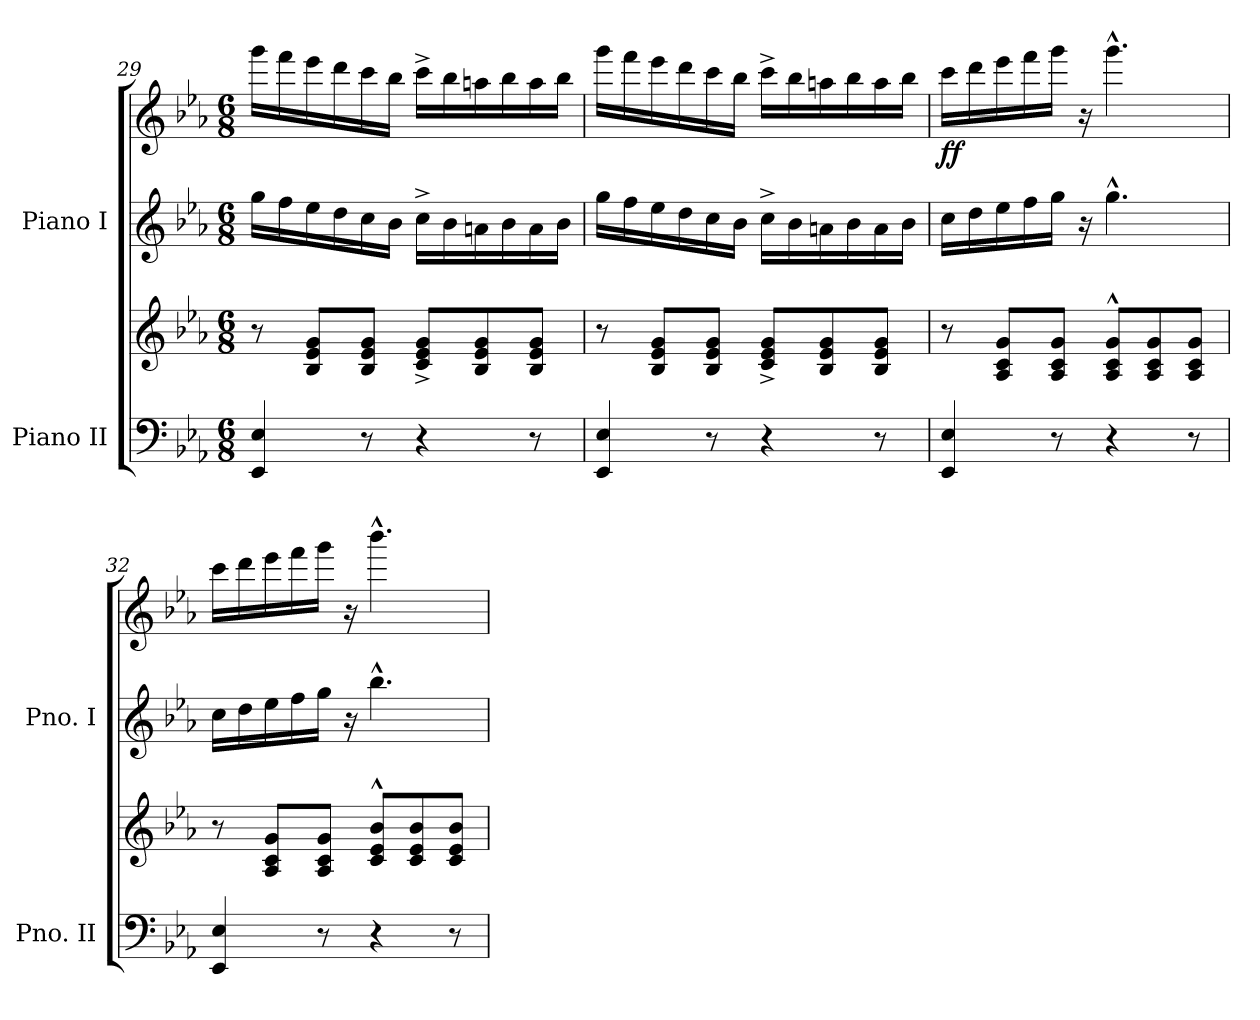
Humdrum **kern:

**kern	**kern	**kern	**kern	**dynam
*part2	*part2	*part1	*part1	*part1
*staff4	*staff3	*staff2	*staff1	*staff1/2
*I"Piano II	*	*I"Piano I	*	*
*I'Pno. II	*	*I'Pno. I	*	*
*clefF4	*clefG2	*clefG2	*clefG2	*
*k[b-e-a-]	*k[b-e-a-]	*k[b-e-a-]	*k[b-e-a-]	*
*M6/8	*M6/8	*M6/8	*M6/8	*
=29	=29	=29	=29	=29
4EE-/ 4E-/	8r	16gg\LL	16ggg\LL	.
.	.	16ff\	16fff\	.
.	8B-/ 8e-/ 8g/L	16ee-\	16eee-\	.
.	.	16dd\	16ddd\	.
8r	8B-/ 8e-/ 8g/J	16cc\	16ccc\	.
.	.	16b-\JJ	16bb-\JJ	.
4r	8c/^ 8e-/^ 8g/^L	16cc^\LL	16ccc^\LL	.
.	.	16b-\	16bb-\	.
.	8B-/ 8e-/ 8g/	16an\	16aan\	.
.	.	16b-\	16bb-\	.
8r	8B-/ 8e-/ 8g/J	16a\	16aa\	.
.	.	16b-\JJ	16bb-\JJ	.
=30	=30	=30	=30	=30
4EE-/ 4E-/	8r	16gg\LL	16ggg\LL	.
.	.	16ff\	16fff\	.
.	8B-/ 8e-/ 8g/L	16ee-\	16eee-\	.
.	.	16dd\	16ddd\	.
8r	8B-/ 8e-/ 8g/J	16cc\	16ccc\	.
.	.	16b-\JJ	16bb-\JJ	.
4r	8c/^ 8e-/^ 8g/^L	16cc^\LL	16ccc^\LL	.
.	.	16b-\	16bb-\	.
.	8B-/ 8e-/ 8g/	16an\	16aan\	.
.	.	16b-\	16bb-\	.
8r	8B-/ 8e-/ 8g/J	16a\	16aa\	.
.	.	16b-\JJ	16bb-\JJ	.
!!LO:PB:g=z
=31	=31	=31	=31	=31
!	!	!	!	!LO:DY:b
4EE-/ 4E-/	8r	16cc\LL	16ccc\LL	ff
.	.	16dd\	16ddd\	.
.	8A-/ 8c/ 8g/L	16ee-\	16eee-\	.
.	.	16ff\	16fff\	.
8r	8A-/ 8c/ 8g/J	16gg\JJ	16ggg\JJ	.
.	.	16r	16r	.
4r	8A-/^^ 8c/^^ 8g/^^L	4.gg^^\	4.ggg^^\	.
.	8A-/ 8c/ 8g/	.	.	.
8r	8A-/ 8c/ 8g/J	.	.	.
=32	=32	=32	=32	=32
4EE-/ 4E-/	8r	16cc\LL	16ccc\LL	.
.	.	16dd\	16ddd\	.
.	8A-/ 8c/ 8g/L	16ee-\	16eee-\	.
.	.	16ff\	16fff\	.
8r	8A-/ 8c/ 8g/J	16gg\JJ	16ggg\JJ	.
.	.	16r	16r	.
4r	8c/^^ 8e-/^^ 8b-/^^L	4.bb-^^\	4.bbb-^^\	.
.	8c/ 8e-/ 8b-/	.	.	.
8r	8c/ 8e-/ 8b-/J	.	.	.
=	=	=	=	=
*-	*-	*-	*-	*-
